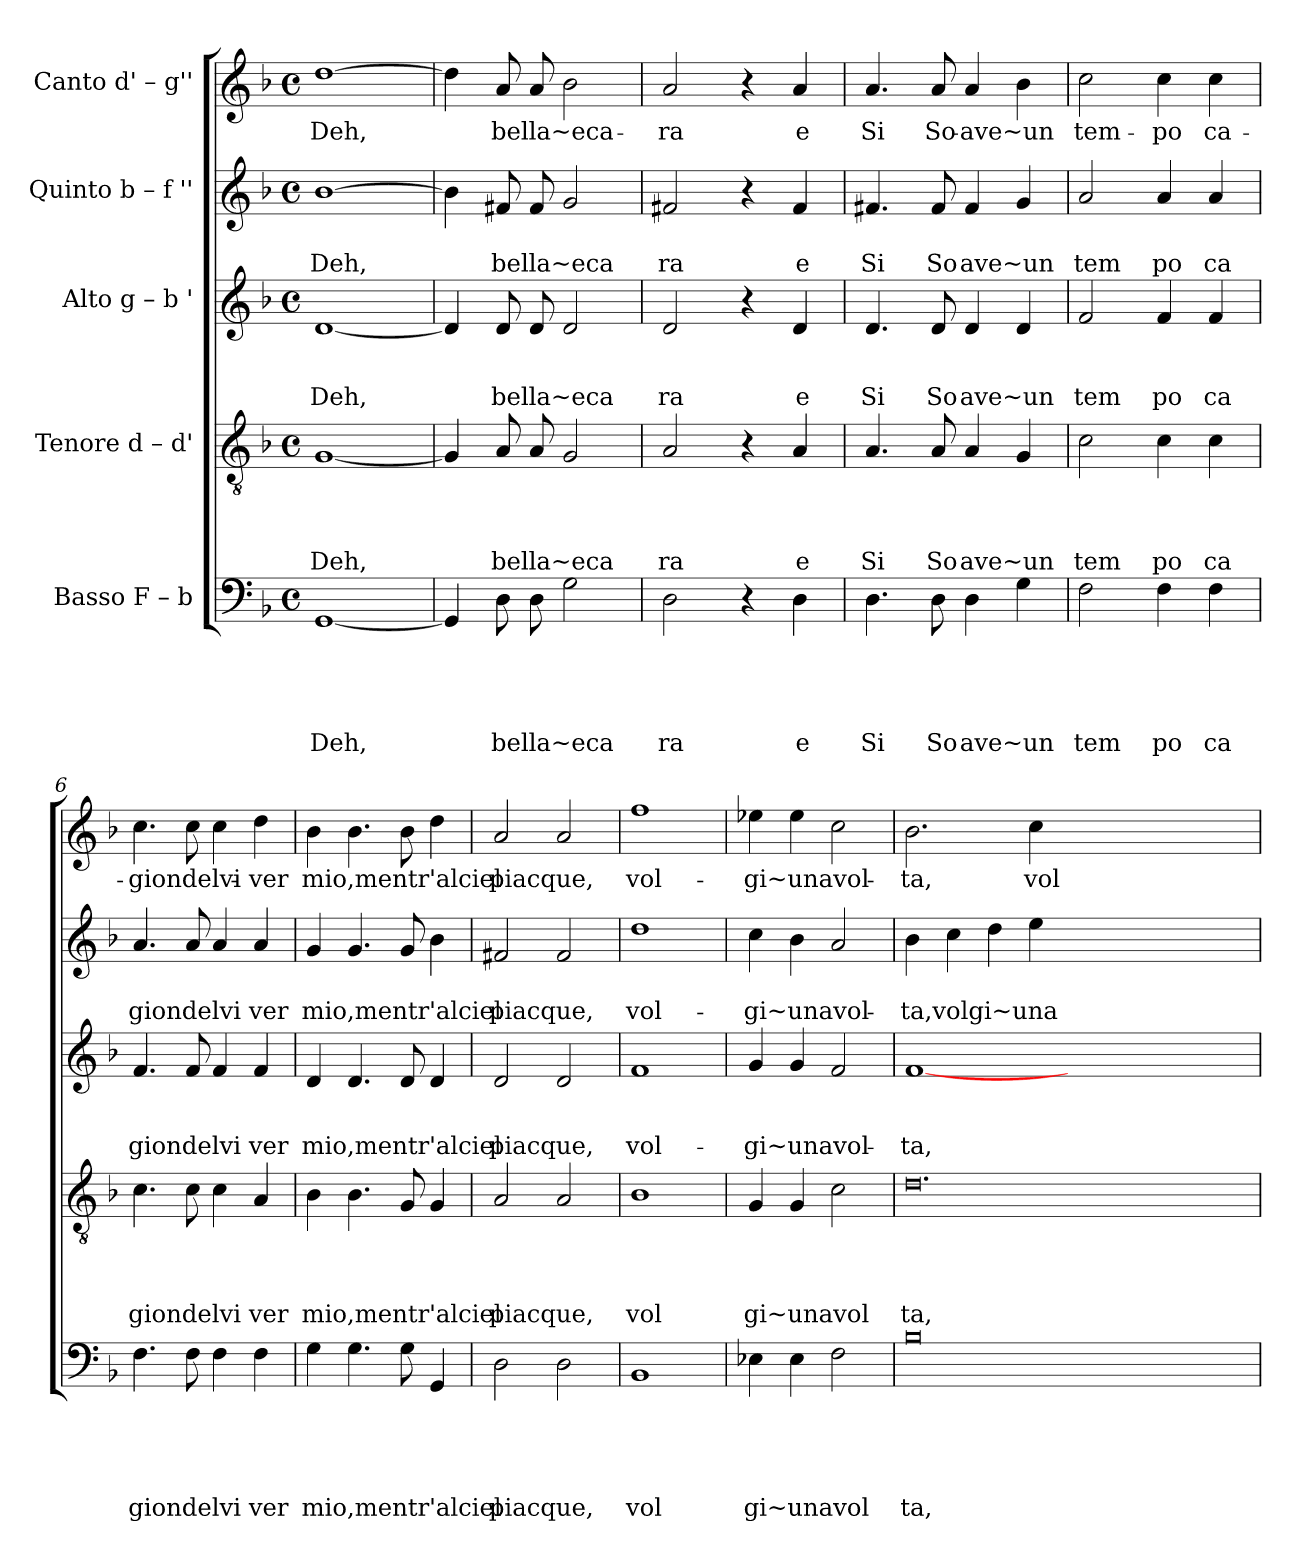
**kern	**text	**text	**text	**text	**text	**kern	**text	**text	**text	**text	**kern	**text	**text	**text	**kern	**text	**text	**kern	**text
*part5	*part5	*part5	*part5	*part5	*part5	*part4	*part4	*part4	*part4	*part4	*part3	*part3	*part3	*part3	*part2	*part2	*part2	*part1	*part1
*staff5	*staff5	*staff5	*staff5	*staff5	*staff5	*staff4	*staff4	*staff4	*staff4	*staff4	*staff3	*staff3	*staff3	*staff3	*staff2	*staff2	*staff2	*staff1	*staff1
*I"Basso F – b	*	*	*	*	*	*I"Tenore d – d'	*	*	*	*	*I"Alto g – b '	*	*	*	*I"Quinto b – f ''	*	*	*I"Canto d' – g''	*
*clefF4	*	*	*	*	*	*clefGv2	*	*	*	*	*clefG2	*	*	*	*clefG2	*	*	*clefG2	*
*k[b-]	*	*	*	*	*	*k[b-]	*	*	*	*	*k[b-]	*	*	*	*k[b-]	*	*	*k[b-]	*
*F:	*	*	*	*	*	*F:	*	*	*	*	*F:	*	*	*	*F:	*	*	*F:	*
*M4/4	*	*	*	*	*	*M4/4	*	*	*	*	*M4/4	*	*	*	*M4/4	*	*	*M4/4	*
*met(c)	*	*	*	*	*	*met(c)	*	*	*	*	*met(c)	*	*	*	*met(c)	*	*	*met(c)	*
=1	=1	=1	=1	=1	=1	=1	=1	=1	=1	=1	=1	=1	=1	=1	=1	=1	=1	=1	=1
!	!	!	!	!	!LO:LY:b	!	!	!	!	!LO:LY:b	!	!	!	!LO:LY:b	!	!	!LO:LY:b	!	!LO:LY:b
[<1GG	.	.	.	.	Deh,	[<1G	.	.	.	Deh,	[<1d	.	.	Deh,	[>1b-	.	Deh,	[>1dd	Deh,
=2	=2	=2	=2	=2	=2	=2	=2	=2	=2	=2	=2	=2	=2	=2	=2	=2	=2	=2	=2
4GG/]	.	.	.	.	.	4G/]	.	.	.	.	4d/]	.	.	.	4b-\]	.	.	4dd\]	.
!	!	!	!	!	!LO:LY:b	!	!	!	!	!LO:LY:b	!	!	!	!LO:LY:b	!	!	!LO:LY:b	!	!LO:LY:b
8D\	.	.	.	.	bella~eca	8A/	.	.	.	bella~eca	8d/	.	.	bella~eca	8f#X/	.	bella~eca	8a/	bella~eca-
8D\	.	.	.	.	.	8A/	.	.	.	.	8d/	.	.	.	8f#/	.	.	8a/	.
2G\	.	.	.	.	.	2G/	.	.	.	.	2d/	.	.	.	2g/	.	.	2b-\	.
=3	=3	=3	=3	=3	=3	=3	=3	=3	=3	=3	=3	=3	=3	=3	=3	=3	=3	=3	=3
!	!	!	!	!	!LO:LY:b	!	!	!	!	!LO:LY:b	!	!	!	!LO:LY:b	!	!	!LO:LY:b	!	!LO:LY:b
2D\	.	.	.	.	ra	2A/	.	.	.	ra	2d/	.	.	ra	2f#X/	.	ra	2a/	-ra
4r	.	.	.	.	.	4r	.	.	.	.	4r	.	.	.	4r	.	.	4r	.
!	!	!	!	!	!LO:LY:b	!	!	!	!	!LO:LY:b	!	!	!	!LO:LY:b	!	!	!LO:LY:b	!	!LO:LY:b
4D\	.	.	.	.	e	4A/	.	.	.	e	4d/	.	.	e	4f#/	.	e	4a/	e
=4	=4	=4	=4	=4	=4	=4	=4	=4	=4	=4	=4	=4	=4	=4	=4	=4	=4	=4	=4
!	!	!	!	!	!LO:LY:b	!	!	!	!	!LO:LY:b	!	!	!	!LO:LY:b	!	!	!LO:LY:b	!	!LO:LY:b
4.D\	.	.	.	.	Si	4.A/	.	.	.	Si	4.d/	.	.	Si	4.f#X/	.	Si	4.a/	Si
!	!	!	!	!	!LO:LY:b	!	!	!	!	!LO:LY:b	!	!	!	!LO:LY:b	!	!	!LO:LY:b	!	!LO:LY:b
8D\	.	.	.	.	So	8A/	.	.	.	So	8d/	.	.	So	8f#/	.	So	8a/	So-
!	!	!	!	!	!LO:LY:b	!	!	!	!	!LO:LY:b	!	!	!	!LO:LY:b	!	!	!LO:LY:b	!	!LO:LY:b
4D\	.	.	.	.	ave~un	4A/	.	.	.	ave~un	4d/	.	.	ave~un	4f#/	.	ave~un	4a/	-ave~un
4G\	.	.	.	.	.	4G/	.	.	.	.	4d/	.	.	.	4g/	.	.	4b-\	.
=5	=5	=5	=5	=5	=5	=5	=5	=5	=5	=5	=5	=5	=5	=5	=5	=5	=5	=5	=5
!	!	!	!	!	!LO:LY:b	!	!	!	!	!LO:LY:b	!	!	!	!LO:LY:b	!	!	!LO:LY:b	!	!LO:LY:b
2F\	.	.	.	.	tem	2c\	.	.	.	tem	2f/	.	.	tem	2a/	.	tem	2cc\	tem-
!	!	!	!	!	!LO:LY:b	!	!	!	!	!LO:LY:b	!	!	!	!LO:LY:b	!	!	!LO:LY:b	!	!LO:LY:b
4F\	.	.	.	.	po	4c\	.	.	.	po	4f/	.	.	po	4a/	.	po	4cc\	-po
!	!	!	!	!	!LO:LY:b	!	!	!	!	!LO:LY:b	!	!	!	!LO:LY:b	!	!	!LO:LY:b	!	!LO:LY:b
4F\	.	.	.	.	ca	4c\	.	.	.	ca	4f/	.	.	ca	4a/	.	ca	4cc\	ca-
=6	=6	=6	=6	=6	=6	=6	=6	=6	=6	=6	=6	=6	=6	=6	=6	=6	=6	=6	=6
!	!	!	!	!	!LO:LY:b	!	!	!	!	!LO:LY:b	!	!	!	!LO:LY:b	!	!	!LO:LY:b	!	!LO:LY:b
4.F\	.	.	.	.	giondelvi	4.c\	.	.	.	giondelvi	4.f/	.	.	giondelvi	4.a/	.	giondelvi	4.cc\	-giondelvi-
8F\	.	.	.	.	.	8c\	.	.	.	.	8f/	.	.	.	8a/	.	.	8cc\	.
4F\	.	.	.	.	.	4c\	.	.	.	.	4f/	.	.	.	4a/	.	.	4cc\	.
!	!	!	!	!	!LO:LY:b	!	!	!	!	!LO:LY:b	!	!	!	!LO:LY:b	!	!	!LO:LY:b	!	!LO:LY:b
4F\	.	.	.	.	ver	4A/	.	.	.	ver	4f/	.	.	ver	4a/	.	ver	4dd\	-ver
!!LO:LB:g=z
=7	=7	=7	=7	=7	=7	=7	=7	=7	=7	=7	=7	=7	=7	=7	=7	=7	=7	=7	=7
!	!	!	!	!	!LO:LY:b	!	!	!	!	!LO:LY:b	!	!	!	!LO:LY:b	!	!	!LO:LY:b	!	!LO:LY:b
4G\	.	.	.	.	mio,mentr'alciel	4B-\	.	.	.	mio,mentr'alciel	4d/	.	.	mio,mentr'alciel	4g/	.	mio,mentr'alciel	4b-\	mio,mentr'alciel
4.G\	.	.	.	.	.	4.B-\	.	.	.	.	4.d/	.	.	.	4.g/	.	.	4.b-\	.
8G\	.	.	.	.	.	8G/	.	.	.	.	8d/	.	.	.	8g/	.	.	8b-\	.
4GG/	.	.	.	.	.	4G/	.	.	.	.	4d/	.	.	.	4b-\	.	.	4dd\	.
=8	=8	=8	=8	=8	=8	=8	=8	=8	=8	=8	=8	=8	=8	=8	=8	=8	=8	=8	=8
!	!	!	!	!	!LO:LY:b	!	!	!	!	!LO:LY:b	!	!	!	!LO:LY:b	!	!	!LO:LY:b	!	!LO:LY:b
2D\	.	.	.	.	piacque,	2A/	.	.	.	piacque,	2d/	.	.	piacque,	2f#X/	.	piacque,	2a/	piacque,
2D\	.	.	.	.	.	2A/	.	.	.	.	2d/	.	.	.	2f#/	.	.	2a/	.
=9	=9	=9	=9	=9	=9	=9	=9	=9	=9	=9	=9	=9	=9	=9	=9	=9	=9	=9	=9
!	!	!	!	!	!LO:LY:b	!	!	!	!	!LO:LY:b	!	!	!	!LO:LY:b	!	!	!LO:LY:b	!	!LO:LY:b
1BB-	.	.	.	.	vol	1B-	.	.	.	vol	1f	.	.	vol-	1dd	.	vol-	1ff	vol-
=10	=10	=10	=10	=10	=10	=10	=10	=10	=10	=10	=10	=10	=10	=10	=10	=10	=10	=10	=10
!	!	!	!	!	!LO:LY:b	!	!	!	!	!LO:LY:b	!	!	!	!LO:LY:b	!	!	!LO:LY:b	!	!LO:LY:b
4E-X\	.	.	.	.	gi~unavol	4G/	.	.	.	gi~unavol	4g/	.	.	-gi~unavol-	4cc\	.	-gi~unavol-	4ee-X\	-gi~unavol-
4E-\	.	.	.	.	.	4G/	.	.	.	.	4g/	.	.	.	4b-\	.	.	4ee-\	.
2F\	.	.	.	.	.	2c\	.	.	.	.	2f/	.	.	.	2a/	.	.	2cc\	.
=11	=11	=11	=11	=11	=11	=11	=11	=11	=11	=11	=11	=11	=11	=11	=11	=11	=11	=11	=11
!	!	!	!	!	!LO:LY:b	!	!	!	!	!LO:LY:b	!	!	!	!LO:LY:b	!	!	!LO:LY:b	!	!LO:LY:b
0B-	.	.	.	.	ta,	0.d	.	.	.	ta,	[<1f	.	.	-ta,	4b-\	.	-ta,volgi~una	2.b-\	-ta,
.	.	.	.	.	.	.	.	.	.	.	.	.	.	.	4cc\	.	.	.	.
.	.	.	.	.	.	.	.	.	.	.	.	.	.	.	4dd\	.	.	.	.
!	!	!	!	!	!	!	!	!	!	!	!	!	!	!	!	!	!	!	!LO:LY:b
.	.	.	.	.	.	.	.	.	.	.	.	.	.	.	4ee\	.	.	4cc\	vol-
.	.	.	.	.	.	.	.	.	.	.	0ryy	.	.	.	0ryy	.	.	0ryy	.
1ryy	.	.	.	.	.	.	.	.	.	.	.	.	.	.	.	.	.	.	.
=	=	=	=	=	=	=	=	=	=	=	=	=	=	=	=	=	=	=	=
*-	*-	*-	*-	*-	*-	*-	*-	*-	*-	*-	*-	*-	*-	*-	*-	*-	*-	*-	*-
